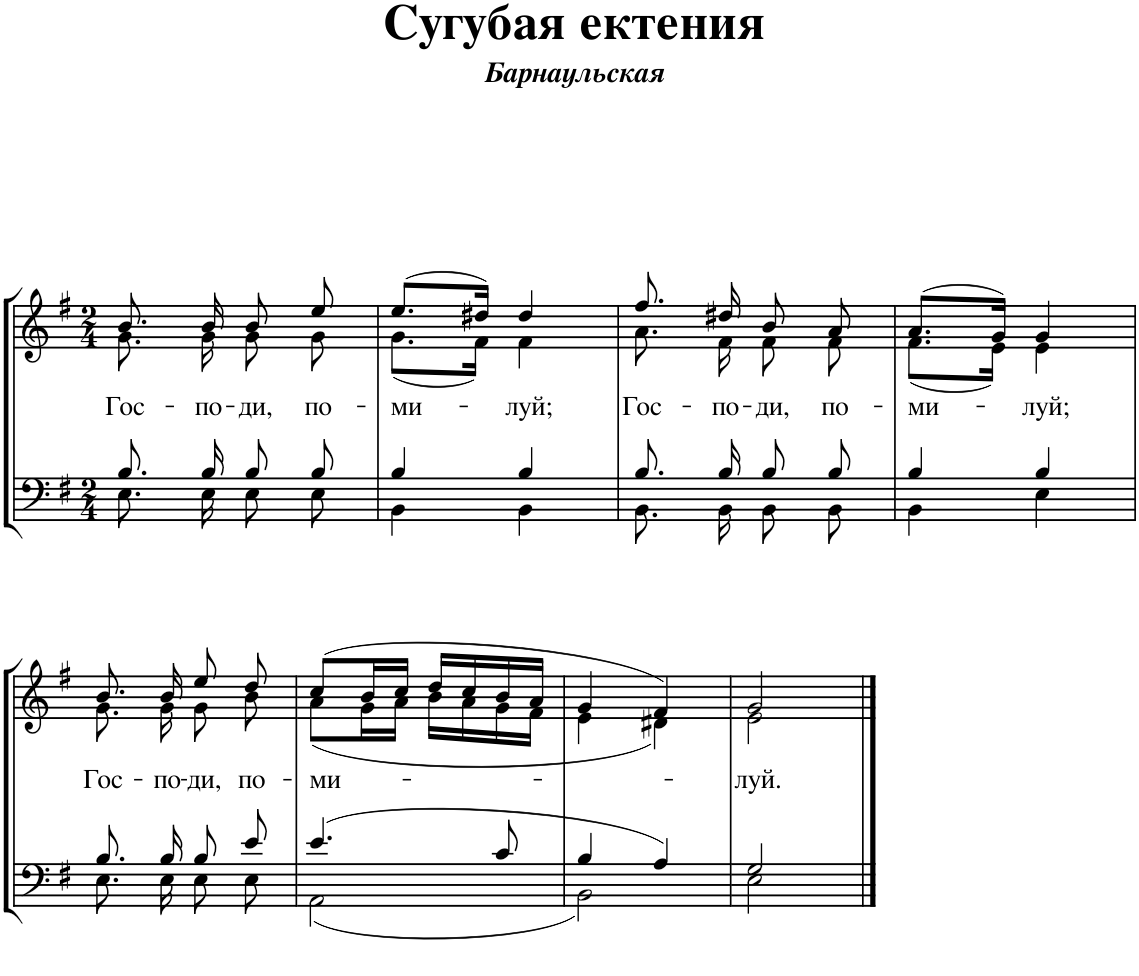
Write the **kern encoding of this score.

**kern	**kern	**text
*part1	*part1	*part1
*staff2	*staff1	*staff1
*I"Piano	*	*
*I'Pno.	*	*
*clefF4	*clefG2	*
*k[f#]	*k[f#]	*
*M2/4	*M2/4	*
=1	=1	=1
*^	*^	*
!	!	!	!	!LO:LY:b
8.B/L	8.E\L	8.b/	8.g\	Гос-
!	!	!	!	!LO:LY:b
16B/Jk	16E\Jk	16b/	16g\	-по-
!	!	!	!	!LO:LY:b
8B/L	8E\L	8b/	8g\	-ди,
!	!	!	!	!LO:LY:b
8B/J	8E\J	8ee/	8g\	по-
=2	=2	=2	=2	=2
!	!	!	!	!LO:LY:b
4B/	4BB\	(8.ee/L	(8.g\L	-ми-
.	.	16dd#X/Jk)	16f#\Jk)	.
!	!	!	!	!LO:LY:b
4B/	4BB\	4dd#/	4f#\	-луй;
=3	=3	=3	=3	=3
!	!	!	!	!LO:LY:b
8.B/L	8.BB\L	8.ff#/	8.a\	Гос-
!	!	!	!	!LO:LY:b
16B/Jk	16BB\Jk	16dd#X/	16f#\	-по-
!	!	!	!	!LO:LY:b
8B/L	8BB\L	8b/	8f#\	-ди,
!	!	!	!	!LO:LY:b
8B/J	8BB\J	8a/	8f#\	по-
=4	=4	=4	=4	=4
!	!	!	!	!LO:LY:b
4B/	4BB\	(8.a/L	(8.f#\L	-ми-
.	.	16g/Jk)	16e\Jk)	.
!	!	!	!	!LO:LY:b
4B/	4E\	4g/	4e\	-луй;
!!LO:LB:g=z	!!
=5	=5	=5	=5	=5
!	!	!	!	!LO:LY:b
8.B/L	8.E\L	8.b/	8.g\	Гос-
!	!	!	!	!LO:LY:b
16B/Jk	16E\Jk	16b/	16g\	-по-
!	!	!	!	!LO:LY:b
8B/L	8E\L	8ee/	8g\	-ди,
!	!	!	!	!LO:LY:b
8e/J	8E\J	8dd/	8b\	по-
=6	=6	=6	=6	=6
!	!	!	!	!LO:LY:b
4.e/	2AA\	(8cc/L	(8a\L	-ми-
.	.	16b/L	16g\L	.
.	.	16cc/JJ	16a\JJ	.
.	.	16dd/LL	16b\LL	.
.	.	16cc/	16a\	.
8c/	.	16b/	16g\	.
.	.	16a/JJ	16f#\JJ	.
=7	=7	=7	=7	=7
4B/	2BB\	4g/	4e\	.
4A/	.	4f#/)	4d#X\)	.
=8	=8	=8	=8	=8
!	!	!	!	!LO:LY:b
2G/	2E\	2g/	2e\	-луй.
*v	*v	*	*	*
*	*v	*v	*
==	==	==
*-	*-	*-
